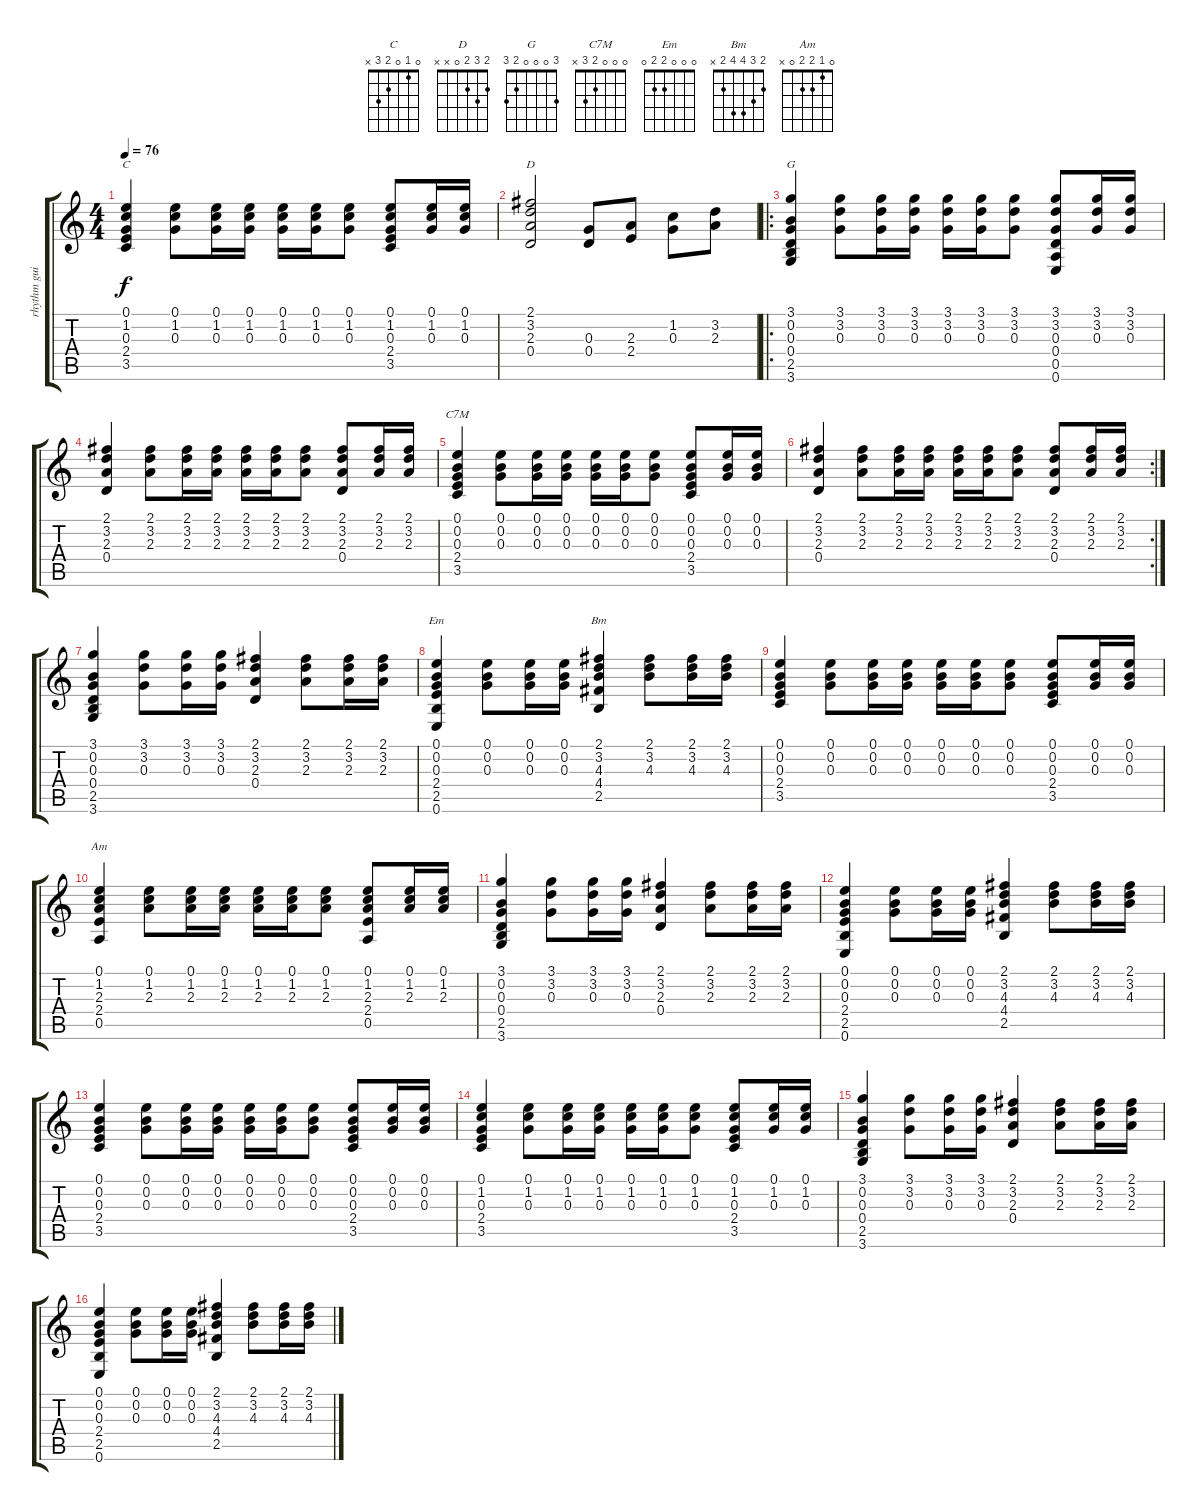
\track ("rhythm guitar" "rhythm gui") {instrument acousticguitarsteel}
\staff {score tabs}
\tuning (E4 B3 G3 D3 A2 E2) {hide}
\chord ("C" 0 1 0 2 3 x)
\chord ("D" 2 3 2 0 x x)
\chord ("G" 3 0 0 0 2 3)
\chord ("C7M" 0 0 0 2 3 x)
\chord ("Em" 0 0 0 2 2 0)
\chord ("Bm" 2 3 4 4 2 x)
\chord ("Am" 0 1 2 2 0 x)
\ts (4 4)
\tempo 76
\clef g2
\ks c
(0.1 1.2 0.3 2.4 3.5).4{ch "C" dy f} (0.1 1.2 0.3).8 (0.1 1.2 0.3).16 (0.1 1.2 0.3).16 (0.1 1.2 0.3).16 (0.1 1.2 0.3).16 (0.1 1.2 0.3).8 (0.1 1.2 0.3 2.4 3.5).8 (0.1 1.2 0.3).16 (0.1 1.2 0.3).16 |
(2.1 3.2 2.3 0.4).2{ch "D"} (0.3 0.4).8 (2.3 2.4).8 (1.2 0.3).8 (3.2 2.3).8 |
\ro
(3.1 0.2 0.3 0.4 2.5 3.6).4{ch "G"} (3.1 3.2 0.3).8 (3.1 3.2 0.3).16 (3.1 3.2 0.3).16 (3.1 3.2 0.3).16 (3.1 3.2 0.3).16 (3.1 3.2 0.3).8 (3.1 3.2 0.3 0.4 0.5 0.6).8 (3.1 3.2 0.3).16 (3.1 3.2 0.3).16 |
(2.1 3.2 2.3 0.4).4 (2.1 3.2 2.3).8 (2.1 3.2 2.3).16 (2.1 3.2 2.3).16 (2.1 3.2 2.3).16 (2.1 3.2 2.3).16 (2.1 3.2 2.3).8 (2.1 3.2 2.3 0.4).8 (2.1 3.2 2.3).16 (2.1 3.2 2.3).16 |
(0.1 0.2 0.3 2.4 3.5).4{ch "C7M"} (0.1 0.2 0.3).8 (0.1 0.2 0.3).16 (0.1 0.2 0.3).16 (0.1 0.2 0.3).16 (0.1 0.2 0.3).16 (0.1 0.2 0.3).8 (0.1 0.2 0.3 2.4 3.5).8 (0.1 0.2 0.3).16 (0.1 0.2 0.3).16 |
\rc 2
(2.1 3.2 2.3 0.4).4 (2.1 3.2 2.3).8 (2.1 3.2 2.3).16 (2.1 3.2 2.3).16 (2.1 3.2 2.3).16 (2.1 3.2 2.3).16 (2.1 3.2 2.3).8 (2.1 3.2 2.3 0.4).8 (2.1 3.2 2.3).16 (2.1 3.2 2.3).16 |
(3.1 0.2 0.3 0.4 2.5 3.6).4 (3.1 3.2 0.3).8 (3.1 3.2 0.3).16 (3.1 3.2 0.3).16 (2.1 3.2 2.3 0.4).4 (2.1 3.2 2.3).8 (2.1 3.2 2.3).16 (2.1 3.2 2.3).16 |
(0.1 0.2 0.3 2.4 2.5 0.6).4{ch "Em"} (0.1 0.2 0.3).8 (0.1 0.2 0.3).16 (0.1 0.2 0.3).16 (2.1 3.2 4.3 4.4 2.5).4{ch "Bm"} (2.1 3.2 4.3).8 (2.1 3.2 4.3).16 (2.1 3.2 4.3).16 |
(0.1 0.2 0.3 2.4 3.5).4 (0.1 0.2 0.3).8 (0.1 0.2 0.3).16 (0.1 0.2 0.3).16 (0.1 0.2 0.3).16 (0.1 0.2 0.3).16 (0.1 0.2 0.3).8 (0.1 0.2 0.3 2.4 3.5).8 (0.1 0.2 0.3).16 (0.1 0.2 0.3).16 |
(0.1 1.2 2.3 2.4 0.5).4{ch "Am"} (0.1 1.2 2.3).8 (0.1 1.2 2.3).16 (0.1 1.2 2.3).16 (0.1 1.2 2.3).16 (0.1 1.2 2.3).16 (0.1 1.2 2.3).8 (0.1 1.2 2.3 2.4 0.5).8 (0.1 1.2 2.3).16 (0.1 1.2 2.3).16 |
(3.1 0.2 0.3 0.4 2.5 3.6).4 (3.1 3.2 0.3).8 (3.1 3.2 0.3).16 (3.1 3.2 0.3).16 (2.1 3.2 2.3 0.4).4 (2.1 3.2 2.3).8 (2.1 3.2 2.3).16 (2.1 3.2 2.3).16 |
(0.1 0.2 0.3 2.4 2.5 0.6).4 (0.1 0.2 0.3).8 (0.1 0.2 0.3).16 (0.1 0.2 0.3).16 (2.1 3.2 4.3 4.4 2.5).4 (2.1 3.2 4.3).8 (2.1 3.2 4.3).16 (2.1 3.2 4.3).16 |
(0.1 0.2 0.3 2.4 3.5).4 (0.1 0.2 0.3).8 (0.1 0.2 0.3).16 (0.1 0.2 0.3).16 (0.1 0.2 0.3).16 (0.1 0.2 0.3).16 (0.1 0.2 0.3).8 (0.1 0.2 0.3 2.4 3.5).8 (0.1 0.2 0.3).16 (0.1 0.2 0.3).16 |
(0.1 1.2 0.3 2.4 3.5).4 (0.1 1.2 0.3).8 (0.1 1.2 0.3).16 (0.1 1.2 0.3).16 (0.1 1.2 0.3).16 (0.1 1.2 0.3).16 (0.1 1.2 0.3).8 (0.1 1.2 0.3 2.4 3.5).8 (0.1 1.2 0.3).16 (0.1 1.2 0.3).16 |
(3.1 0.2 0.3 0.4 2.5 3.6).4 (3.1 3.2 0.3).8 (3.1 3.2 0.3).16 (3.1 3.2 0.3).16 (2.1 3.2 2.3 0.4).4 (2.1 3.2 2.3).8 (2.1 3.2 2.3).16 (2.1 3.2 2.3).16 |
(0.1 0.2 0.3 2.4 2.5 0.6).4 (0.1 0.2 0.3).8 (0.1 0.2 0.3).16 (0.1 0.2 0.3).16 (2.1 3.2 4.3 4.4 2.5).4 (2.1 3.2 4.3).8 (2.1 3.2 4.3).16 (2.1 3.2 4.3).16
